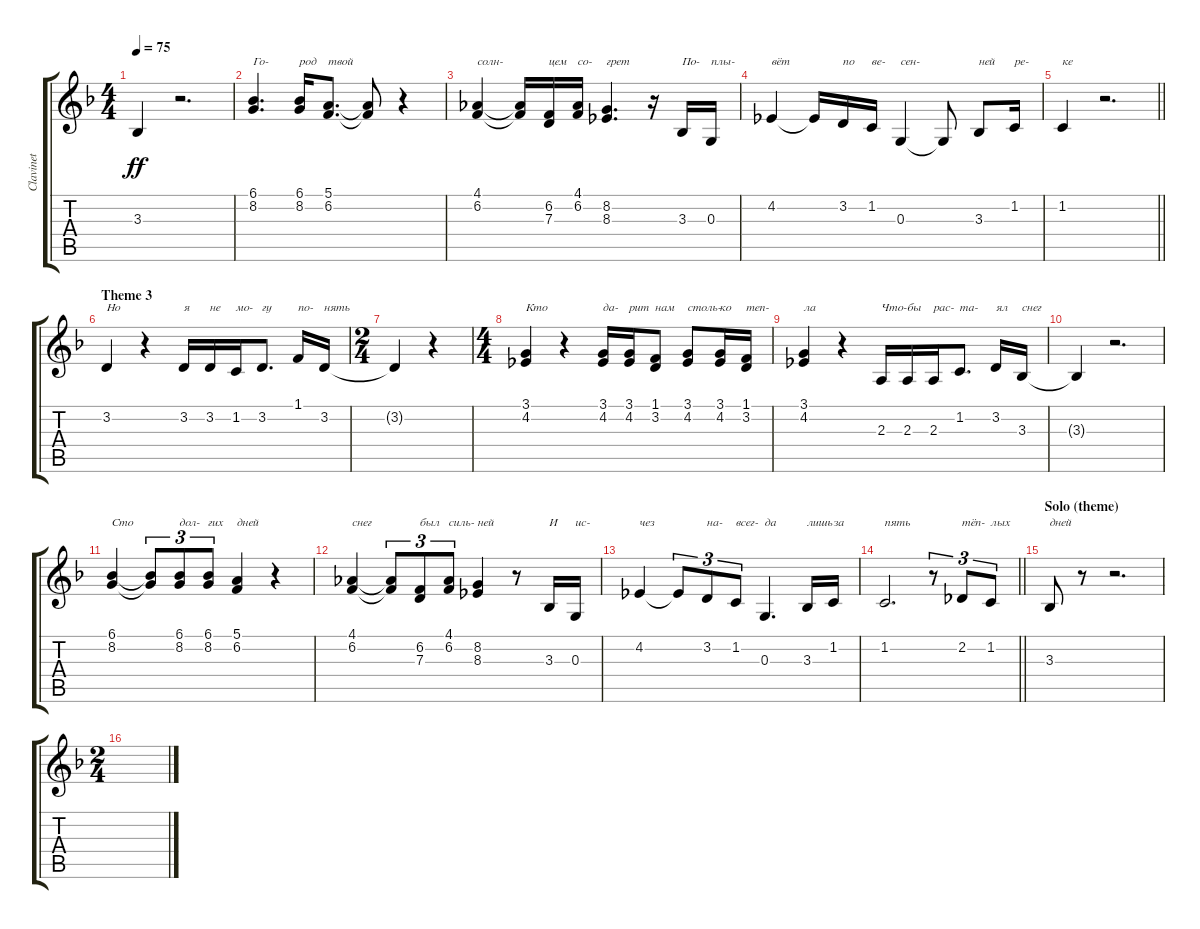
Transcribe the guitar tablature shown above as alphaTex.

\track ("Clavinet" "Clavinet") {instrument clavinet}
\staff {score tabs}
\tuning (E4 B3 G3 D3 A2 E2) {hide}
\ts (4 4)
\tempo 75
\clef g2
\ks f
3.3{t}.4{dy ff} r.2{d} |
(6.1 8.2).4{d txt "Го-"} (6.1 8.2).16{txt "род"} (5.1 6.2).8{d txt "твой"} (5.1{t} 6.2{t}).8 r.4 |
(4.1 6.2).4{txt "солн-"} (4.1{t} 6.2{t}).16 (6.2 7.3).16{txt "цем"} (4.1 6.2).16{txt "со-"} (8.2 8.3).4{d txt "грет"} r.16 3.3.16{txt "По-"} 0.3.16{txt "плы-"} |
4.2.4{txt "вёт"} 4.2{t}.16 3.2.16{txt "по"} 1.2.16{txt "ве-"} 0.3.4{txt "сен-"} 0.3{t}.8 3.3.8{txt "ней"} 1.2.16{txt "ре-"} |
\barLineRight lightlight
1.2.4{txt "ке"} r.2{d} |
\section ("" "Theme 3")
3.2.4{txt "Но"} r.4 3.2.16{txt "я"} 3.2.16{txt "не"} 1.2.16{txt "мо-"} 3.2.8{d txt "гу"} 1.1.16{txt "по-"} 3.2.16{txt "нять"} |
\ts (2 4)
3.2{t}.4 r.4 |
\ts (4 4)
(3.1 4.2).4{txt "Кто"} r.4 (3.1 4.2).16{txt "да-"} (3.1 4.2).16{txt "рит"} (1.1 3.2).8{txt "нам"} (3.1 4.2).8{txt "столь-"} (3.1 4.2).16{txt "ко"} (1.1 3.2).16{txt "теп-"} |
(3.1 4.2).4{txt "ла"} r.4 2.3.16{txt "Что-"} 2.3.16{txt "бы"} 2.3.16{txt "рас-"} 1.2.8{d txt "та-"} 3.2.16{txt "ял"} 3.3.16{txt "снег"} |
3.3{t}.4 r.2{d} |
(6.1 8.2).4{txt "Сто"} (6.1{t} 8.2{t}).8{tu (3 2)} (6.1 8.2).8{tu (3 2) txt "дол-"} (6.1 8.2).8{tu (3 2) txt "гих"} (5.1 6.2).4{txt "дней"} r.4 |
(4.1 6.2).4{txt "снег"} (4.1{t} 6.2{t}).8{tu (3 2)} (6.2 7.3).8{tu (3 2) txt "был"} (4.1 6.2).8{tu (3 2) txt "силь-"} (8.2 8.3).4{txt "ней"} r.8 3.3.16{txt "И"} 0.3.16{txt "ис-"} |
4.2.4{txt "чез"} 4.2{t}.8{tu (3 2)} 3.2.8{tu (3 2) txt "на-"} 1.2.8{tu (3 2) txt "всег-"} 0.3.4{d txt "да"} 3.3.16{txt "лишь"} 1.2.16{txt "за"} |
\barLineRight lightlight
1.2.2{d txt "пять"} r.8{tu (3 2)} 2.2.8{tu (3 2) txt "тёп-"} 1.2.8{tu (3 2) txt "лых"} |
\section ("" "Solo (theme)")
3.3.8{txt "дней"} r.8 r.2{d} |
\ts (2 4)
